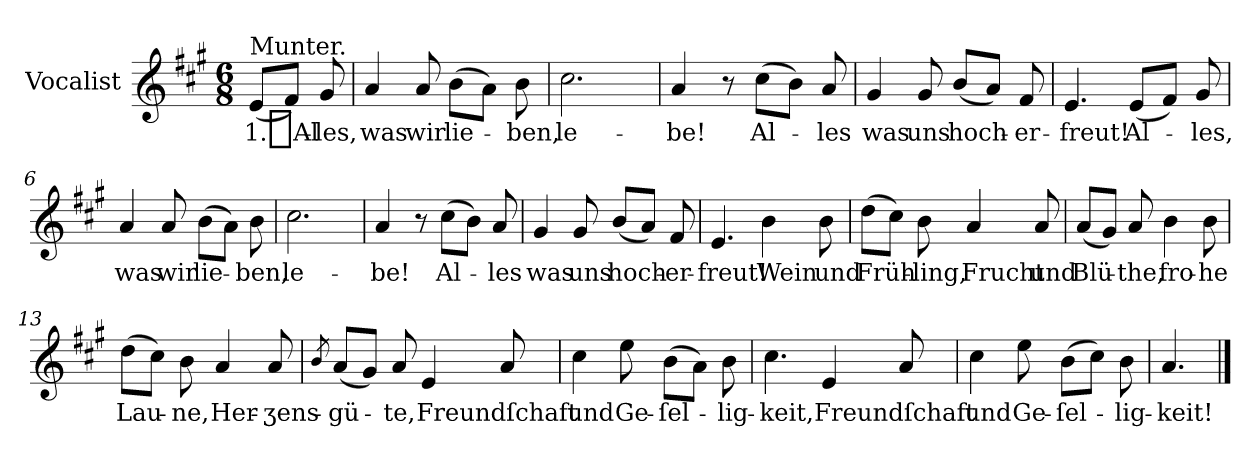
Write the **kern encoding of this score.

**kern	**text
*part1	*part1
*staff1	*staff1
*I"Vocalist	*
*k[f#c#g#]	*
*A:	*
*M6/8	*
=	=
!LO:TX:a:t=Munter.	!
(8eL	1._Al-
8f#J)	.
8g#	-les,
=1	=1
4a	was
8a	wir
(8b\L	lie-
8aJ)	.
8b	-ben,
=2	=2
2.cc#	le-
=3	=3
4a	-be!
8r	.
(8cc#L	Al-
8bJ)	.
8a	-les
=4	=4
4g#	was
8g#	uns
(8bL	hoch-
8aJ)	.
8f#	-er-
=5	=5
4.e	-freut!
(8eL	Al-
8f#J)	.
8g#	-les,
=6	=6
4a	was
8a	wir
(8b\L	lie-
8aJ)	.
8b	-ben,
=7	=7
2.cc#	le-
=8	=8
4a	-be!
8r	.
(8cc#L	Al-
8bJ)	.
8a	-les
=9	=9
4g#	was
8g#	uns
(8bL	hoch-
8aJ)	.
8f#	-er-
=10	=10
4.e	-freut!
4b	Wein
8b	und
=11	=11
(8ddL	Früh-
8cc#J)	.
8b	-ling,
4a	Frucht
8a	und
=12	=12
(8aL	Blü-
8g#J)	.
8a	-the,
4b	fro-
8b	-he
=13	=13
(8ddL	Lau-
8cc#J)	.
8b	-ne,
4a	Her-
8a	-ʒens-
=14	=14
8qb	.
(8aL	-gü-
8g#J)	.
8a	-te,
4e	Freundſchaft
8a	.
=15	=15
4cc#	und
8ee	Ge-
(8b\L	-ſel-
8aJ)	.
8b	-lig-
=16	=16
4.cc#	-keit,
4e	Freundſchaft
8a	.
=17	=17
4cc#	und
8ee	Ge-
(8bL	-ſel-
8cc#J)	.
8b	-lig-
=18	=18
4.a	-keit!
==	==
*-	*-
